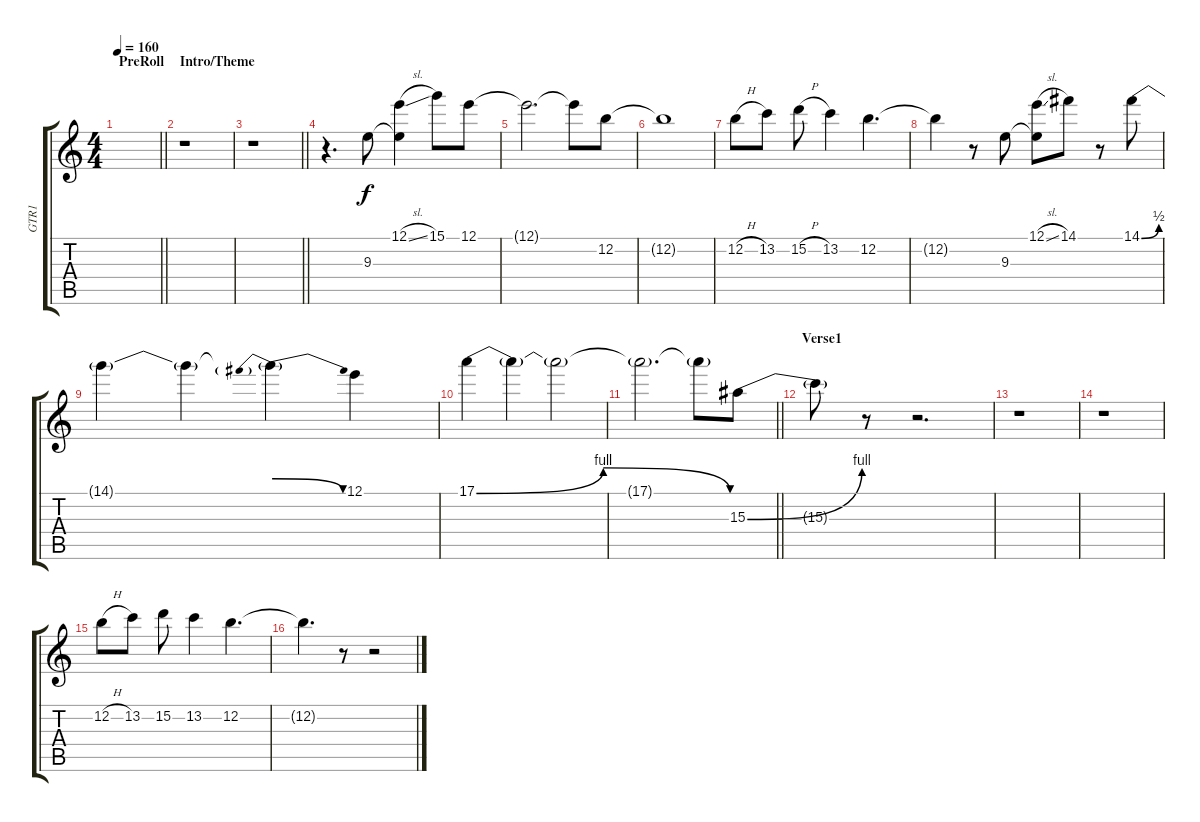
\track ("GTR1" "GTR1") {instrument distortionguitar}
\staff {score tabs}
\tuning (E4 B3 G3 D3 A2 E2) {hide}
\ts (4 4)
\section ("" "PreRoll")
\tempo 160
\clef g2
\barLineRight lightlight
\ks c
|
\section ("" "Intro/Theme")
r.1 |
\barLineRight lightlight
r.1 |
r.4{d} 9.3.8 (12.1{sl} 9.3{t}).4 15.1.8 12.1.8 |
12.1{t}.2{d} 12.1{t}.8 12.2.8 |
12.2{t}.1 |
12.2{h}.8 13.2.8 15.2{h}.8 13.2.4 12.2.4{d} |
12.2{t}.4 r.8 9.3.8 (12.1{sl} 9.3{t}).8 14.1.8 r.8 14.1{be (bend 0 0 60 2)}.8 |
14.1{t}.4 14.1{t}.4 14.1{be (prebendrelease 0 2 60 0) t}.4 12.1.4 |
17.1{be (bendrelease 0 0 15 4 45 4 60 0)}.4 17.1{t}.4 17.1{t}.2 |
\barLineRight lightlight
17.1{t}.2{d} 17.1{t}.8 15.3{be (bend 0 0 60 4)}.8 |
\section ("" "Verse1")
15.3{t}.8 r.8 r.2{d} |
r.1 |
r.1 |
12.2{h}.8 13.2.8 15.2.8 13.2.4 12.2.4{d} |
12.2{t}.4{d} r.8 r.2
